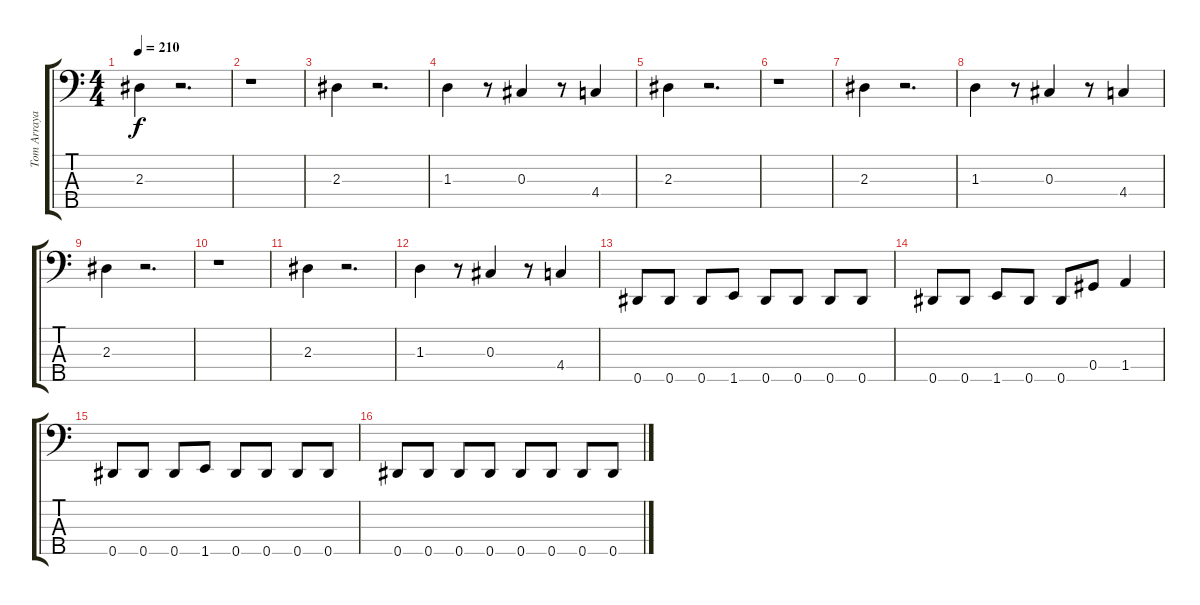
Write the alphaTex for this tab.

\track ("Tom Arraya" "Tom Arraya") {instrument electricbasspick}
\staff {score tabs}
\tuning (B2 Gb2 Db2 Ab1 Eb1) {hide}
\ts (4 4)
\tempo 210
\clef f4
\ks c
2.3.4{dy f} r.2{d} |
r.1 |
2.3.4 r.2{d} |
1.3.4 r.8 0.3.4 r.8 4.4.4 |
2.3.4 r.2{d} |
r.1 |
2.3.4 r.2{d} |
1.3.4 r.8 0.3.4 r.8 4.4.4 |
2.3.4 r.2{d} |
r.1 |
2.3.4 r.2{d} |
1.3.4 r.8 0.3.4 r.8 4.4.4 |
0.5.8 0.5.8 0.5.8 1.5.8 0.5.8 0.5.8 0.5.8 0.5.8 |
0.5.8 0.5.8 1.5.8 0.5.8 0.5.8 0.4.8 1.4.4 |
0.5.8 0.5.8 0.5.8 1.5.8 0.5.8 0.5.8 0.5.8 0.5.8 |
0.5.8 0.5.8 0.5.8 0.5.8 0.5.8 0.5.8 0.5.8 0.5.8
